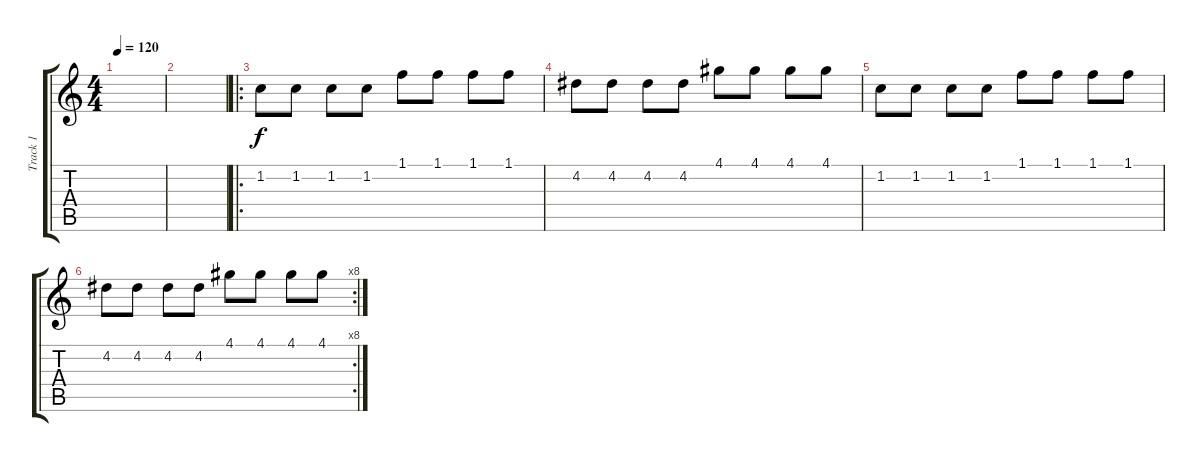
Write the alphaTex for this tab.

\track ("Track 1" "Track 1") {instrument overdrivenguitar}
\staff {score tabs}
\tuning (E4 B3 G3 D3 A2 E2) {hide}
\ts (4 4)
\tempo 120
\clef g2
\ks c
|
|
\ro
1.2.8 1.2.8 1.2.8 1.2.8 1.1.8 1.1.8 1.1.8 1.1.8 |
4.2.8 4.2.8 4.2.8 4.2.8 4.1.8 4.1.8 4.1.8 4.1.8 |
1.2.8 1.2.8 1.2.8 1.2.8 1.1.8 1.1.8 1.1.8 1.1.8 |
\rc 8
4.2.8 4.2.8 4.2.8 4.2.8 4.1.8 4.1.8 4.1.8 4.1.8
